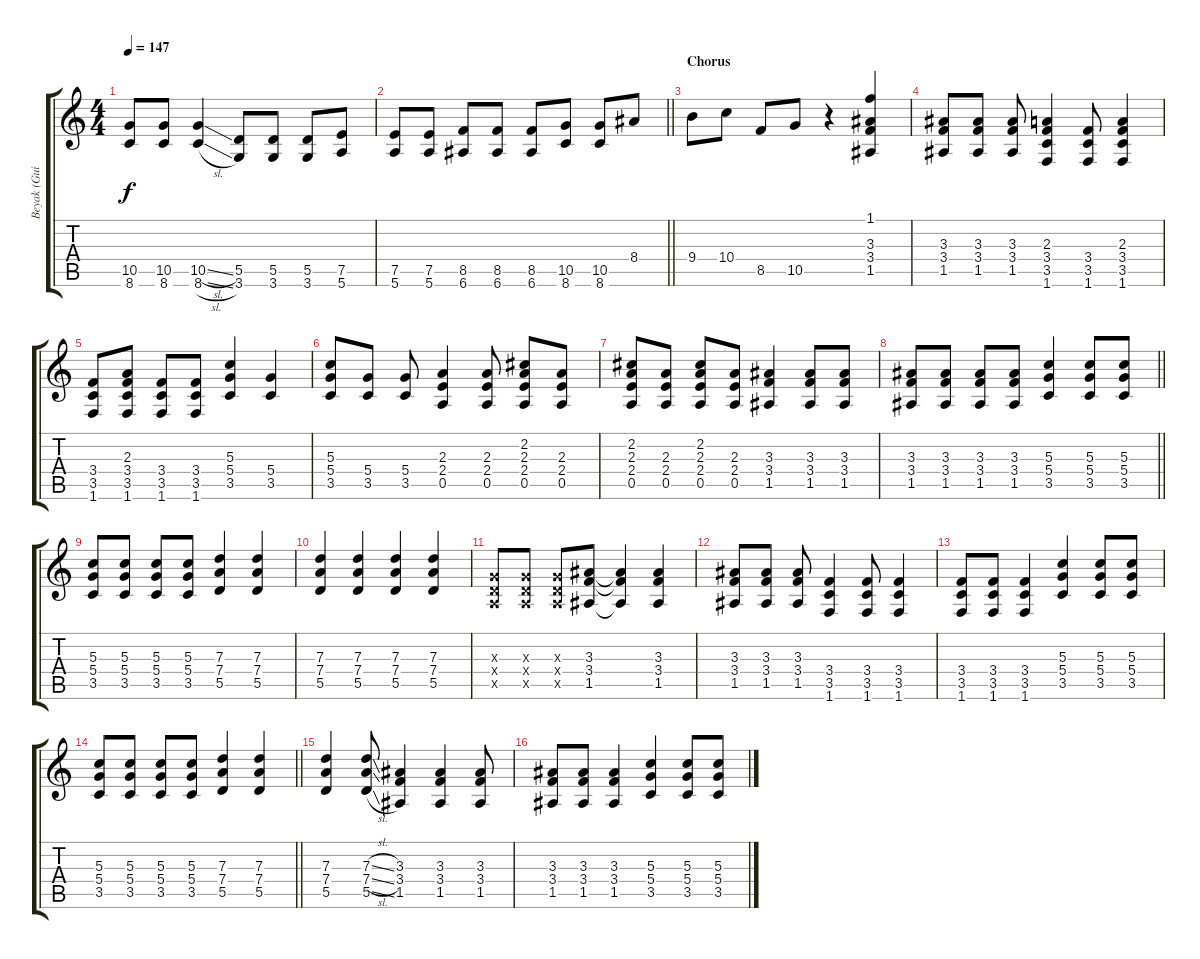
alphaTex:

\track ("Beyak (Guitar)" "Beyak (Gui") {instrument overdrivenguitar}
\staff {score tabs}
\tuning (E4 B3 G3 D3 A2 E2) {hide}
\ts (4 4)
\tempo 147
\clef g2
\ks c
(10.5 8.6).8{dy f} (10.5 8.6).8 (10.5{sl} 8.6{sl}).4 (5.5 3.6).8 (5.5 3.6).8 (5.5 3.6).8 (7.5 5.6).8 |
\barLineRight lightlight
(7.5 5.6).8 (7.5 5.6).8 (8.5 6.6).8 (8.5 6.6).8 (8.5 6.6).8 (10.5 8.6).8 (10.5 8.6).8 8.4.8{instrument distortionguitar} |
\section ("" "Chorus")
9.4.8 10.4.8 8.5.8 10.5.8 r.4 (1.1 3.3 3.4 1.5).4{instrument overdrivenguitar} |
(3.3 3.4 1.5).8 (3.3 3.4 1.5).8 (3.3 3.4 1.5).8 (2.3 3.4 3.5 1.6).4 (3.4 3.5 1.6).8 (2.3 3.4 3.5 1.6).4 |
(3.4 3.5 1.6).8 (2.3 3.4 3.5 1.6).8 (3.4 3.5 1.6).8 (3.4 3.5 1.6).8 (5.3 5.4 3.5).4 (5.4 3.5).4 |
(5.3 5.4 3.5).8 (5.4 3.5).8 (5.4 3.5).8 (2.3 2.4 0.5).4 (2.3 2.4 0.5).8 (2.2 2.3 2.4 0.5).8 (2.3 2.4 0.5).8 |
(2.2 2.3 2.4 0.5).8 (2.3 2.4 0.5).8 (2.2 2.3 2.4 0.5).8 (2.3 2.4 0.5).8 (3.3 3.4 1.5).4 (3.3 3.4 1.5).8 (3.3 3.4 1.5).8 |
\barLineRight lightlight
(3.3 3.4 1.5).8 (3.3 3.4 1.5).8 (3.3 3.4 1.5).8 (3.3 3.4 1.5).8 (5.3 5.4 3.5).4 (5.3 5.4 3.5).8 (5.3 5.4 3.5).8 |
(5.3 5.4 3.5).8 (5.3 5.4 3.5).8 (5.3 5.4 3.5).8 (5.3 5.4 3.5).8 (7.3 7.4 5.5).4 (7.3 7.4 5.5).4 |
(7.3 7.4 5.5).4 (7.3 7.4 5.5).4 (7.3 7.4 5.5).4 (7.3 7.4 5.5).4 |
(0.3{x} 0.4{x} 0.5{x}).8 (0.3{x} 0.4{x} 0.5{x}).8 (0.3{x} 0.4{x} 0.5{x}).8 (3.3 3.4 1.5).8 (3.3{t} 3.4{t} 1.5{t}).4 (3.3 3.4 1.5).4 |
(3.3 3.4 1.5).8 (3.3 3.4 1.5).8 (3.3 3.4 1.5).8 (3.4 3.5 1.6).4 (3.4 3.5 1.6).8 (3.4 3.5 1.6).4 |
(3.4 3.5 1.6).8 (3.4 3.5 1.6).8 (3.4 3.5 1.6).4 (5.3 5.4 3.5).4 (5.3 5.4 3.5).8 (5.3 5.4 3.5).8 |
\barLineRight lightlight
(5.3 5.4 3.5).8 (5.3 5.4 3.5).8 (5.3 5.4 3.5).8 (5.3 5.4 3.5).8 (7.3 7.4 5.5).4 (7.3 7.4 5.5).4 |
(7.3 7.4 5.5).4 (7.3{sl} 7.4{sl} 5.5{sl}).8 (3.3 3.4 1.5).4 (3.3 3.4 1.5).4 (3.3 3.4 1.5).8 |
(3.3 3.4 1.5).8 (3.3 3.4 1.5).8 (3.3 3.4 1.5).4 (5.3 5.4 3.5).4 (5.3 5.4 3.5).8 (5.3 5.4 3.5).8
